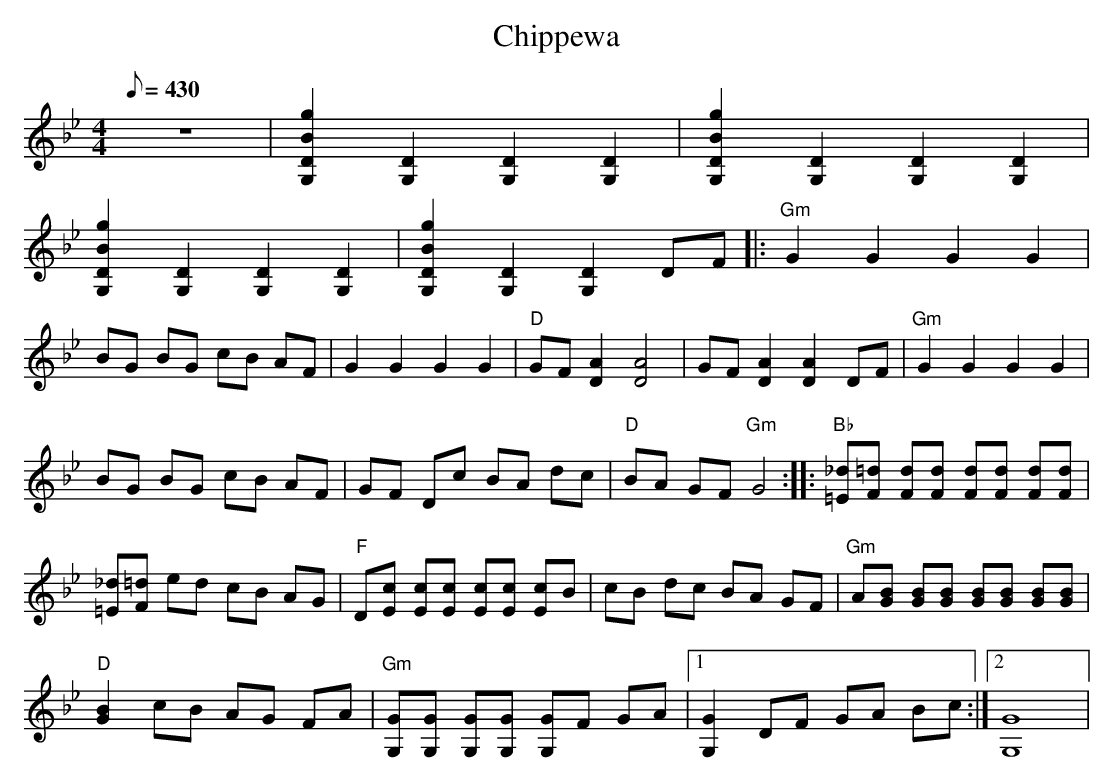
X:1
T: Chippewa
L: 1/8
Q: 430
M: 4/4
K: Bb
 z8 | [g2B2D2G,2] [D2G,2] [D2G,2] [D2G,2] | [g2B2D2G,2] [D2G,2] [D2G,2] [D2G,2] |
 [g2B2D2G,2] [D2G,2] [D2G,2] [D2G,2] | [g2B2D2G,2] [D2G,2] [D2G,2] DF |: "Gm"G2 G2 G2 G2 |
 BG BG cB AF | G2 G2 G2 G2 | "D"GF [A2D2] [A4D4] | GF [A2D2] [A2D2] DF | "Gm"G2 G2 G2 G2 |
 BG BG cB AF | GF Dc BA dc | "D"BA GF "Gm"G4 :|: "Bb"[_d=E][=dF] [dF][dF] [dF][dF] [dF][dF] |
 [_d=E][=dF] ed cB AG | "F"D[cE] [cE][cE] [cE][cE] [cE]B | cB dc BA GF | "Gm"A[BG] [BG][BG] [BG][BG] [BG][BG] |
 "D"[B2G2] cB AG FA | "Gm"[GG,][GG,] [GG,][GG,] [GG,]F GA |1 [G2G,2] DF GA Bc :|2 [G8G,8] |
